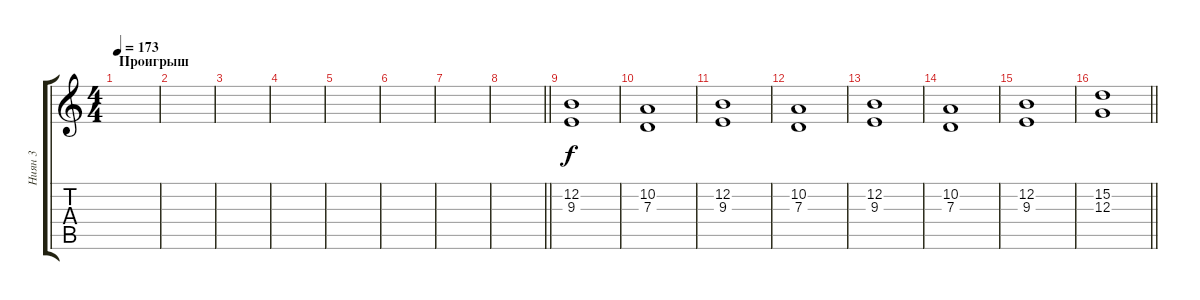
\track ("Ниян 3" "Ниян 3") {instrument piccolo}
\staff {score tabs}
\tuning (E4 B3 G3 D3 A2 E2) {hide}
\ts (4 4)
\section ("" "Проигрыш")
\tempo 173
\clef g2
\ks c
|
|
|
|
|
|
|
\barLineRight lightlight
|
(12.2 9.3).1 |
(10.2 7.3).1 |
(12.2 9.3).1 |
(10.2 7.3).1 |
(12.2 9.3).1 |
(10.2 7.3).1 |
(12.2 9.3).1 |
\barLineRight lightlight
(15.2 12.3).1
